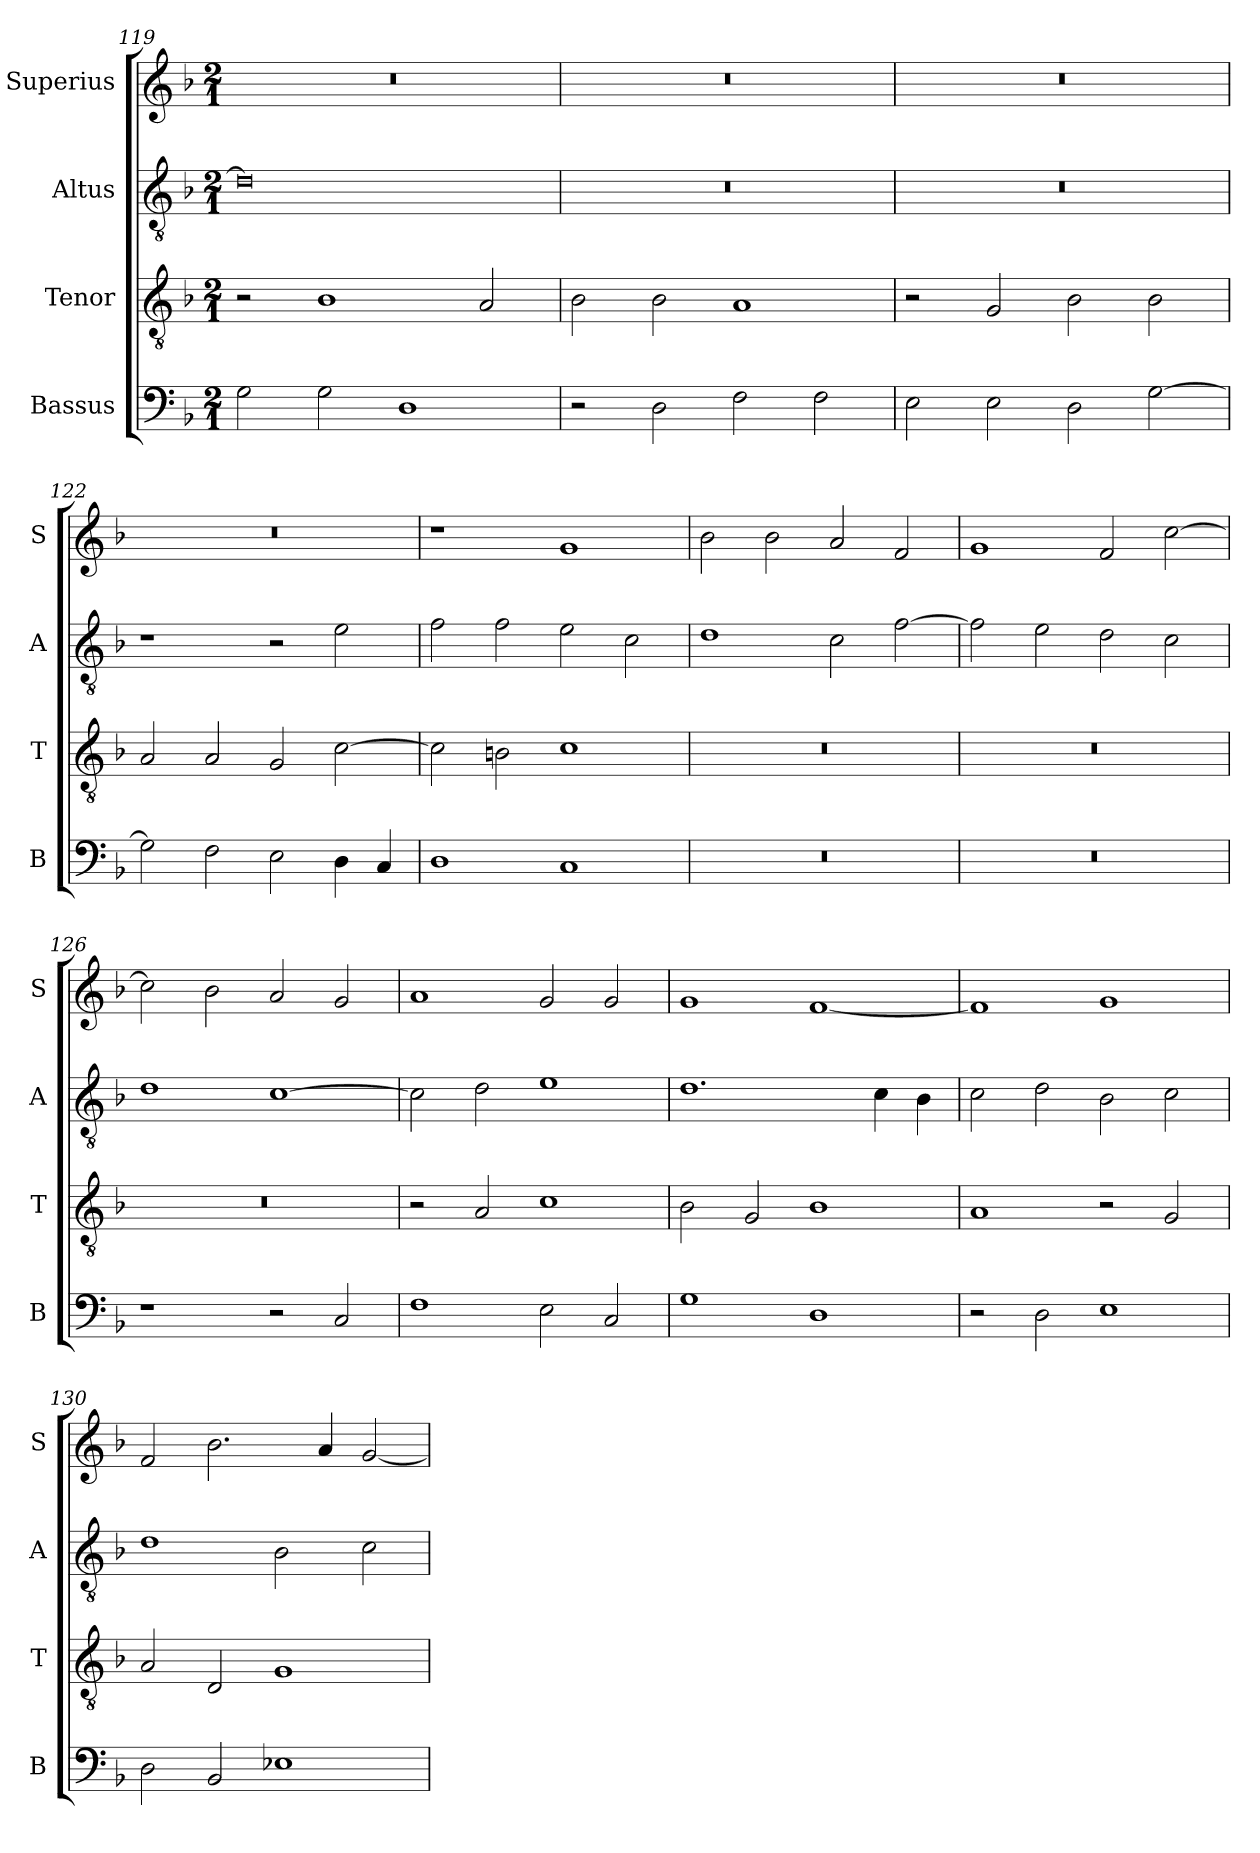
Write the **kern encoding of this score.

**kern	**kern	**kern	**kern
*part4	*part3	*part2	*part1
*staff4	*staff3	*staff2	*staff1
*I"Bassus	*I"Tenor	*I"Altus	*I"Superius
*I'B	*I'T	*I'A	*I'S
*clefF4	*clefGv2	*clefGv2	*clefG2
*k[b-]	*k[b-]	*k[b-]	*k[b-]
*F:	*F:	*F:	*F:
*M2/1	*M2/1	*M2/1	*M2/1
=119	=119	=119	=119
2G	2r	0d]	0r
2G	1B-	.	.
1D	.	.	.
.	2A	.	.
=120	=120	=120	=120
2r	2B-	0r	0r
2D	2B-	.	.
2F	1A	.	.
2F	.	.	.
=121	=121	=121	=121
2E	2r	0r	0r
2E	2G	.	.
2D	2B-	.	.
[2G	2B-	.	.
=122	=122	=122	=122
2G]	2A	1r	0r
2F	2A	.	.
2E	2G	2r	.
4D	[2c	2e	.
4C	.	.	.
=123	=123	=123	=123
1D	2c]	2f	1r
.	2Bn	2f	.
1C	1c	2e	1g
.	.	2c	.
=124	=124	=124	=124
0r	0r	1d	2b-
.	.	.	2b-
.	.	2c	2a
.	.	[2f	2f
=125	=125	=125	=125
0r	0r	2f]	1g
.	.	2e	.
.	.	2d	2f
.	.	2c	[2cc
=126	=126	=126	=126
1r	0r	1d	2cc]
.	.	.	2b-
2r	.	[1c	2a
2C	.	.	2g
=127	=127	=127	=127
1F	2r	2c]	1a
.	2A	2d	.
2E	1c	1e	2g
2C	.	.	2g
=128	=128	=128	=128
1G	2B-	1.d	1g
.	2G	.	.
1D	1B-	.	[1f
.	.	4c	.
.	.	4B-	.
=129	=129	=129	=129
2r	1A	2c	1f]
2D	.	2d	.
1E	2r	2B-	1g
.	2G	2c	.
=130	=130	=130	=130
2D	2A	1d	2f
2BB-	2D	.	2.b-
1E-X	1G	2B-	.
.	.	.	4a
.	.	2c	[2g
=	=	=	=
*-	*-	*-	*-
